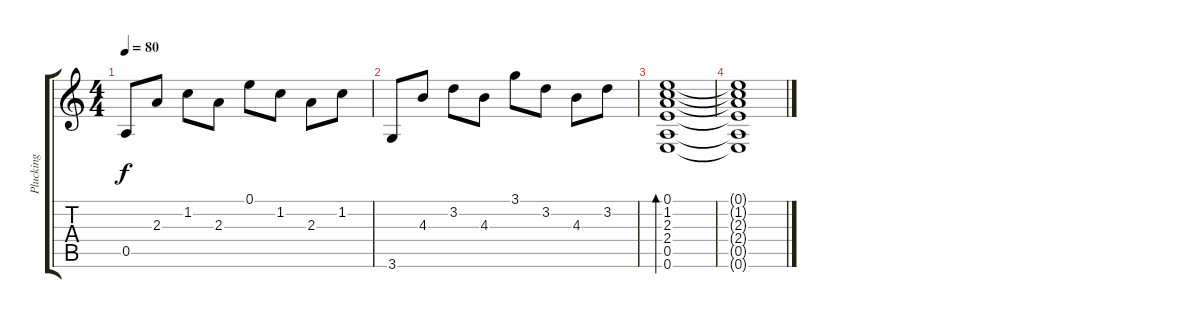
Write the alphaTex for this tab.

\track ("Plucking" "Plucking") {instrument acousticguitarnylon}
\staff {score tabs}
\tuning (E4 B3 G3 D3 A2 E2) {hide}
\ts (4 4)
\tempo 80
\clef g2
\ks c
0.5.8{dy f} 2.3.8 1.2.8 2.3.8 0.1.8 1.2.8 2.3.8 1.2.8 |
3.6.8 4.3.8 3.2.8 4.3.8 3.1.8 3.2.8 4.3.8 3.2.8 |
(0.1 1.2 2.3 2.4 0.5 0.6).1{bd 480} |
(0.1{t} 1.2{t} 2.3{t} 2.4{t} 0.5{t} 0.6{t}).1
